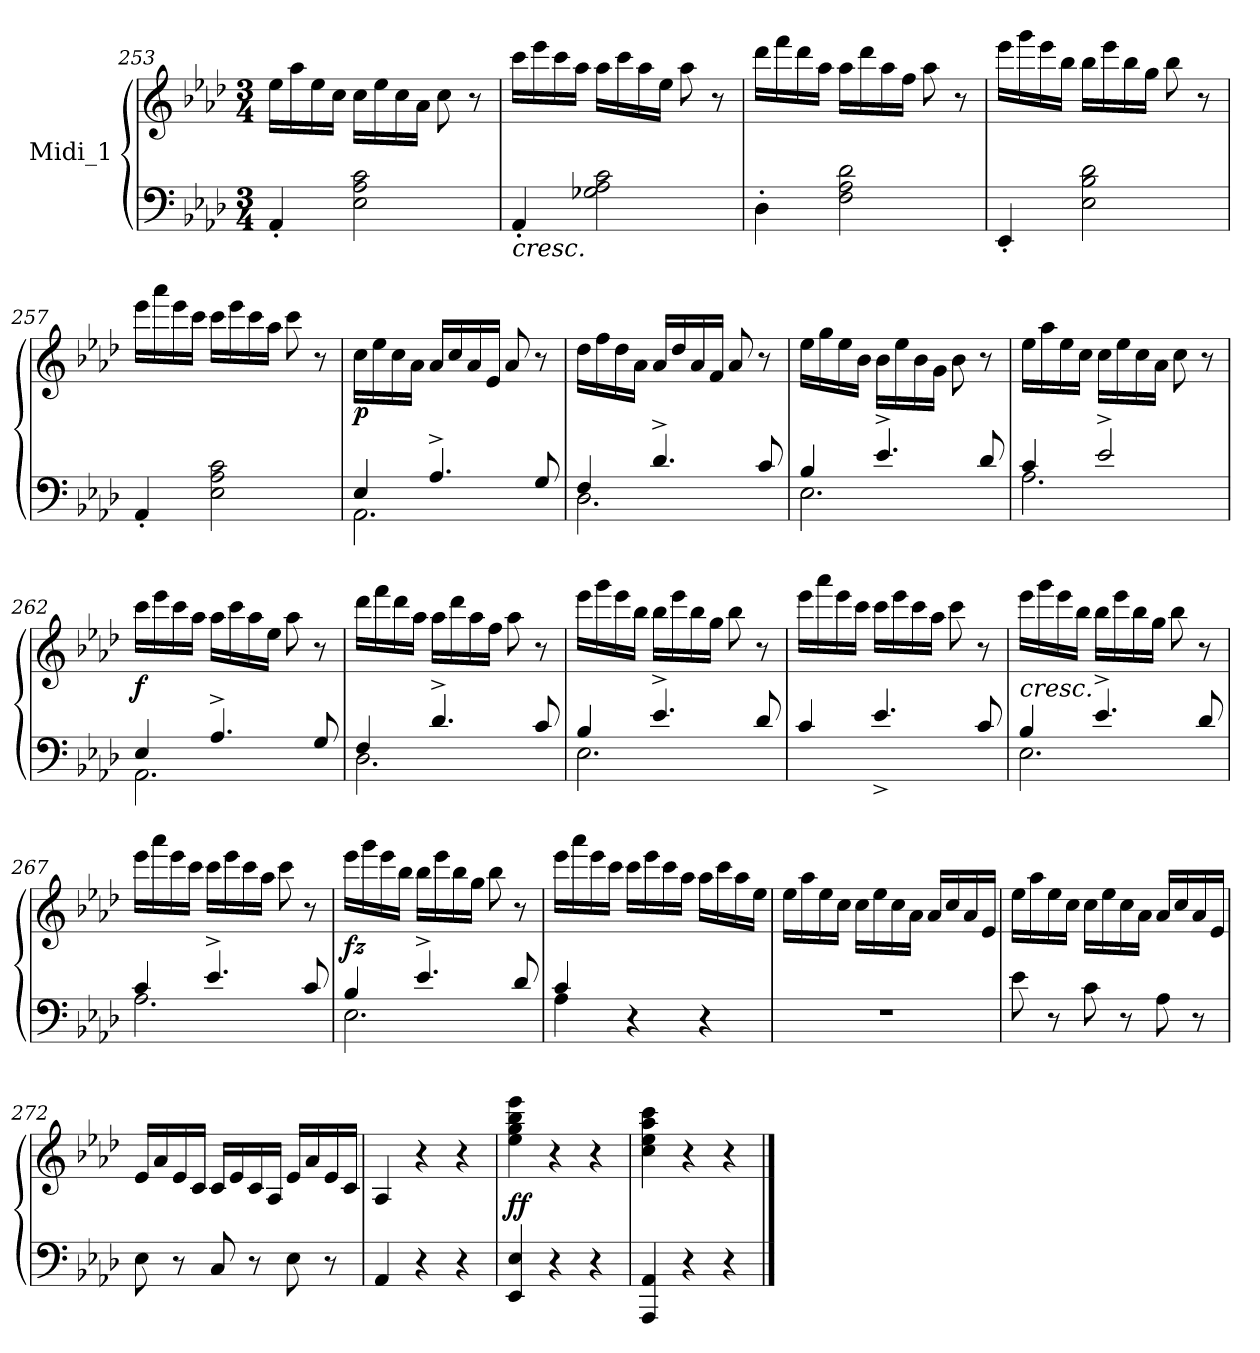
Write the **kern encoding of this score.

**kern	**kern	**dynam
*part1	*part1	*part1
*staff2	*staff1	*staff1/2
*I"Midi_1	*	*
*clefF4	*clefG2	*
*k[b-e-a-d-]	*k[b-e-a-d-]	*
*A-:	*A-:	*
*M3/4	*M3/4	*
=253	=253	=253
4AA-'/	16ee-\LL	.
.	16aa-\	.
.	16ee-\	.
.	16cc\JJ	.
2E-\ 2A-\ 2c\	16cc\LL	.
.	16ee-\	.
.	16cc\	.
.	16a-\JJ	.
.	8cc\	.
.	8r	.
!!LO:LB:g=z
=254	=254	=254
!LO:TX:b:i:t=cresc.	!	!
4AA-'/	16ccc\LL	.
.	16eee-\	.
.	16ccc\	.
.	16aa-\JJ	.
2G-X\ 2A-\ 2c\	16aa-\LL	.
.	16ccc\	.
.	16aa-\	.
.	16ee-\JJ	.
.	8aa-\	.
.	8r	.
=255	=255	=255
4D-'\	16ddd-\LL	.
.	16fff\	.
.	16ddd-\	.
.	16aa-\JJ	.
2F\ 2A-\ 2d-\	16aa-\LL	.
.	16ddd-\	.
.	16aa-\	.
.	16ff\JJ	.
.	8aa-\	.
.	8r	.
=256	=256	=256
4EE-'/	16eee-\LL	.
.	16ggg\	.
.	16eee-\	.
.	16bb-\JJ	.
2E-\ 2B-\ 2d-\	16bb-\LL	.
.	16eee-\	.
.	16bb-\	.
.	16gg\JJ	.
.	8bb-\	.
.	8r	.
=257	=257	=257
4AA-'/	16eee-\LL	.
.	16aaa-\	.
.	16eee-\	.
.	16ccc\JJ	.
2E-\ 2A-\ 2c\	16ccc\LL	.
.	16eee-\	.
.	16ccc\	.
.	16aa-\JJ	.
.	8ccc\	.
.	8r	.
!!LO:LB:g=z
=258	=258	=258
*^	*	*
!	!	!	!LO:DY:b
4E-/	2.AA-\	16cc\LL	p
.	.	16ee-\	.
.	.	16cc\	.
.	.	16a-\JJ	.
4.A-^/	.	16a-/LL	.
.	.	16cc/	.
.	.	16a-/	.
.	.	16e-/JJ	.
.	.	8a-/	.
8G/	.	8r	.
=259	=259	=259	=259
4F/	2.D-\	16dd-\LL	.
.	.	16ff\	.
.	.	16dd-\	.
.	.	16a-\JJ	.
4.d-^/	.	16a-/LL	.
.	.	16dd-/	.
.	.	16a-/	.
.	.	16f/JJ	.
.	.	8a-/	.
8c/	.	8r	.
=260	=260	=260	=260
4B-/	2.E-\	16ee-\LL	.
.	.	16gg\	.
.	.	16ee-\	.
.	.	16b-\JJ	.
4.e-^/	.	16b-\LL	.
.	.	16ee-\	.
.	.	16b-\	.
.	.	16g\JJ	.
.	.	8b-\	.
8d-/	.	8r	.
=261	=261	=261	=261
4c/	2.A-\	16ee-\LL	.
.	.	16aa-\	.
.	.	16ee-\	.
.	.	16cc\JJ	.
2e-^/	.	16cc\LL	.
.	.	16ee-\	.
.	.	16cc\	.
.	.	16a-\JJ	.
.	.	8cc\	.
.	.	8r	.
!!LO:LB:g=z
=262	=262	=262	=262
!	!	!	!LO:DY:b
4E-/	2.AA-\	16ccc\LL	f
.	.	16eee-\	.
.	.	16ccc\	.
.	.	16aa-\JJ	.
4.A-^/	.	16aa-\LL	.
.	.	16ccc\	.
.	.	16aa-\	.
.	.	16ee-\JJ	.
.	.	8aa-\	.
8G/	.	8r	.
=263	=263	=263	=263
4F/	2.D-\	16ddd-\LL	.
.	.	16fff\	.
.	.	16ddd-\	.
.	.	16aa-\JJ	.
4.d-^/	.	16aa-\LL	.
.	.	16ddd-\	.
.	.	16aa-\	.
.	.	16ff\JJ	.
.	.	8aa-\	.
8c/	.	8r	.
=264	=264	=264	=264
4B-/	2.E-\	16eee-\LL	.
.	.	16ggg\	.
.	.	16eee-\	.
.	.	16bb-\JJ	.
4.e-^/	.	16bb-\LL	.
.	.	16eee-\	.
.	.	16bb-\	.
.	.	16gg\JJ	.
.	.	8bb-\	.
8d-/	.	8r	.
*v	*v	*	*
=265	=265	=265
4c/	16eee-\LL	.
.	16aaa-\	.
.	16eee-\	.
.	16ccc\JJ	.
4.e-^>/	16ccc\LL	.
.	16eee-\	.
.	16ccc\	.
.	16aa-\JJ	.
.	8ccc\	.
8c/	8r	.
!!LO:LB:g=z
=266	=266	=266
*^	*	*
!LO:TX:a:i:t=cresc.	!	!	!
4B-/	2.E-\	16eee-\LL	.
.	.	16ggg\	.
.	.	16eee-\	.
.	.	16bb-\JJ	.
4.e-^/	.	16bb-\LL	.
.	.	16eee-\	.
.	.	16bb-\	.
.	.	16gg\JJ	.
.	.	8bb-\	.
8d-/	.	8r	.
=267	=267	=267	=267
4c/	2.A-\	16eee-\LL	.
.	.	16aaa-\	.
.	.	16eee-\	.
.	.	16ccc\JJ	.
4.e-^/	.	16ccc\LL	.
.	.	16eee-\	.
.	.	16ccc\	.
.	.	16aa-\JJ	.
.	.	8ccc\	.
8c/	.	8r	.
=268	=268	=268	=268
!	!	!	!LO:DY:a=2
4B-/	2.E-\	16eee-\LL	fz
.	.	16ggg\	.
.	.	16eee-\	.
.	.	16bb-\JJ	.
4.e-^/	.	16bb-\LL	.
.	.	16eee-\	.
.	.	16bb-\	.
.	.	16gg\JJ	.
.	.	8bb-\	.
8d-/	.	8r	.
=269	=269	=269	=269
4c/	4A-\	16eee-\LL	.
.	.	16aaa-\	.
.	.	16eee-\	.
.	.	16ccc\JJ	.
4r	4ryy	16ccc\LL	.
.	.	16eee-\	.
.	.	16ccc\	.
.	.	16aa-\JJ	.
4r	4ryy	16aa-\LL	.
.	.	16ccc\	.
.	.	16aa-\	.
.	.	16ee-\JJ	.
*v	*v	*	*
!!LO:LB:g=z
=270	=270	=270
2.r	16ee-\LL	.
.	16aa-\	.
.	16ee-\	.
.	16cc\JJ	.
.	16cc\LL	.
.	16ee-\	.
.	16cc\	.
.	16a-\JJ	.
.	16a-/LL	.
.	16cc/	.
.	16a-/	.
.	16e-/JJ	.
=271	=271	=271
8e-\	16ee-\LL	.
.	16aa-\	.
8r	16ee-\	.
.	16cc\JJ	.
8c\	16cc\LL	.
.	16ee-\	.
8r	16cc\	.
.	16a-\JJ	.
8A-\	16a-/LL	.
.	16cc/	.
8r	16a-/	.
.	16e-/JJ	.
=272	=272	=272
8E-\	16e-/LL	.
.	16a-/	.
8r	16e-/	.
.	16c/JJ	.
8C/	16c/LL	.
.	16e-/	.
8r	16c/	.
.	16A-/JJ	.
8E-\	16e-/LL	.
.	16a-/	.
8r	16e-/	.
.	16c/JJ	.
=273	=273	=273
4AA-/	4A-/	.
4r	4r	.
4r	4r	.
=274	=274	=274
!	!	!LO:DY:a=2
4EE-/ 4E-/	4ee-\ 4gg\ 4bb-\ 4eee-\	ff
4r	4r	.
4r	4r	.
=275	=275	=275
4AAA-/ 4AA-/	4cc\ 4ee-\ 4aa-\ 4ccc\	.
4r	4r	.
4r	4r	.
==	==	==
*-	*-	*-
